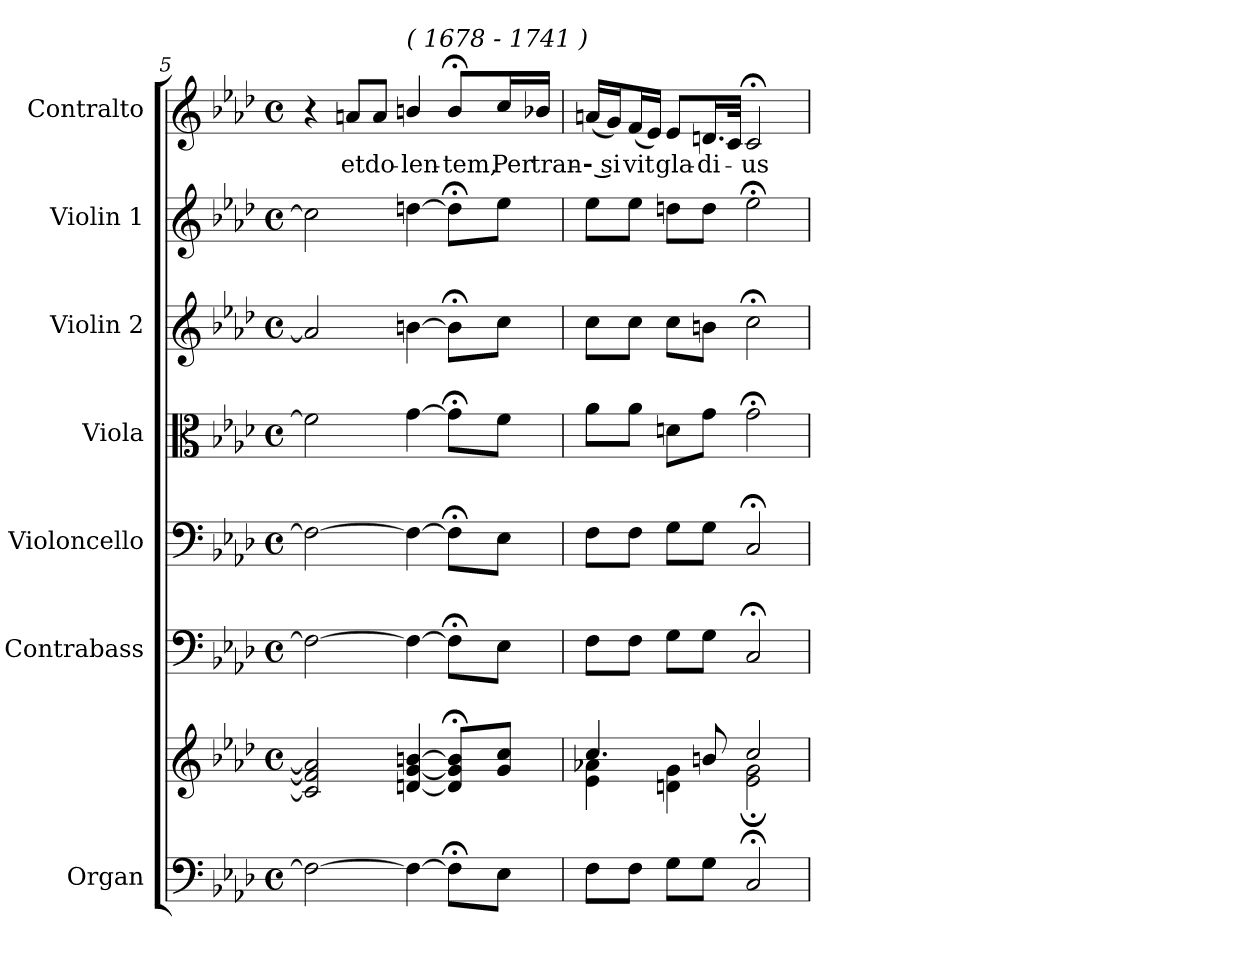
**kern	**kern	**kern	**kern	**kern	**kern	**kern	**kern	**text
*part7	*part7	*part6	*part5	*part4	*part3	*part2	*part1	*part1
*staff8	*staff7	*staff6	*staff5	*staff4	*staff3	*staff2	*staff1	*staff1
*I"Organ	*	*I"Contrabass	*I"Violoncello	*I"Viola	*I"Violin 2	*I"Violin 1	*I"Contralto	*
*I'Org.	*	*I'Cb.	*I'Vc.	*I'Vla.	*I'Vln. 2	*I'Vln. 1	*I'C.	*
*clefF4	*clefG2	*clefF4	*clefF4	*clefC3	*clefG2	*clefG2	*clefG2	*
*	*	*ITrd7c12	*	*	*	*	*	*
*k[b-e-a-d-]	*k[b-e-a-d-]	*k[b-e-a-d-]	*k[b-e-a-d-]	*k[b-e-a-d-]	*k[b-e-a-d-]	*k[b-e-a-d-]	*k[b-e-a-d-]	*
*f:	*f:	*f:	*f:	*f:	*f:	*f:	*f:	*
*M4/4	*M4/4	*M4/4	*M4/4	*M4/4	*M4/4	*M4/4	*M4/4	*
*met(c)	*met(c)	*met(c)	*met(c)	*met(c)	*met(c)	*met(c)	*met(c)	*
=5	=5	=5	=5	=5	=5	=5	=5	=5
2Fi\_	2ci/] 2fi] 2ai]	2FFi\_	2Fi\_	2fi\]	2ai/]	2cci\]	4r	.
!	!	!	!	!	!	!	!	!LO:LY:b:color=#000000
.	.	.	.	.	.	.	8ani/L	et
!	!	!	!	!	!	!	!	!LO:LY:b:color=#000000
.	.	.	.	.	.	.	8ai/J	do-
!	!	!	!	!	!	!	!LO:TX:a:i:t=( 1678 - 1741 )	!
!	!	!	!	!	!	!	!	!LO:LY:b:color=#000000
4Fi\_	[4dni/ [4gi [4bni	4FFi\_	4Fi\_	[4gi\	[4bni\	[4ddni\	4bni/	-len-
!	!	!	!	!	!	!	!	!LO:LY:b:color=#000000
8F;i\L]	8di];/ 8gi];/ 8bi];/L	8FF;i\L]	8F;i\L]	8g;i\L]	8b;i\L]	8dd;i\L]	8b;i/L	-tem,
!	!	!	!	!	!	!	!	!LO:LY:b:color=#000000
8E-i\J	8gi/ 8cci/J	8EE-i\J	8E-i\J	8fi\J	8cci\J	8ee-i\J	16cci/L	Per
!	!	!	!	!	!	!	!	!LO:LY:b:color=#000000
.	.	.	.	.	.	.	16b-Xi/JJ	tran-
!!LO:LB:g=z
=6	=6	=6	=6	=6	=6	=6	=6	=6
*	*^	*	*	*	*	*	*	*
!	!	!	!	!	!	!	!	!	!LO:LY:b:color=#000000
8Fi\L	4e-i\ 4a-Xi	4.cci/	8FFi\L	8Fi\L	8a-i\L	8cci\L	8ee-i\L	(16ani/LL	-- si
.	.	.	.	.	.	.	.	16gi/J)	.
!	!	!	!	!	!	!	!	!	!LO:LY:b:color=#000000
8Fi\J	.	.	8FFi\J	8Fi\J	8a-i\J	8cci\J	8ee-i\J	(16fi/L	vit
.	.	.	.	.	.	.	.	16e-i/JJ)	.
!	!	!	!	!	!	!	!	!	!LO:LY:b:color=#000000
8Gi\L	4dni\ 4gi	.	8GGi\L	8Gi\L	8dni\L	8cci\L	8ddni\L	8e-i/L	gla-
!	!	!	!	!	!	!	!	!	!LO:LY:b:color=#000000
8Gi\J	.	8bni/	8GGi\J	8Gi\J	8gi\J	8bni\J	8ddi\J	16.dni/L	-di-
.	.	.	.	.	.	.	.	32ci/JJk	.
!	!	!	!	!	!	!	!	!	!LO:LY:b:color=#000000
2C;i/	2e-i\ 2gi	2cc;i/	2CC;i/	2C;i/	2g;i\	2cc;i\	2ee-;i\	2c;i/	-us
*	*v	*v	*	*	*	*	*	*	*
=	=	=	=	=	=	=	=	=
*-	*-	*-	*-	*-	*-	*-	*-	*-
